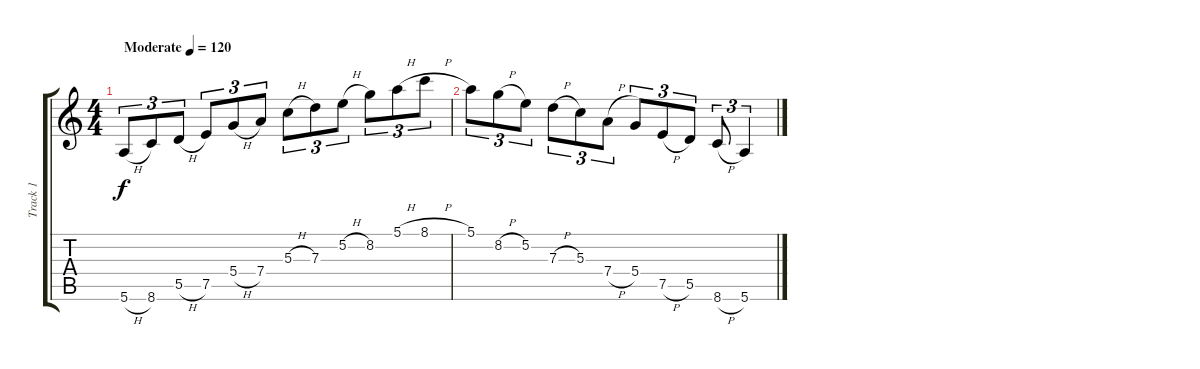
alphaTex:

\track ("Track 1" "Track 1") {instrument acousticguitarsteel}
\staff {score tabs}
\tuning (E4 B3 G3 D3 A2 E2) {hide}
\ts (4 4)
\tempo (120 "Moderate")
\clef g2
\ks c
5.6{h}.8{tu (3 2) dy f instrument acousticguitarsteel} 8.6.8{tu (3 2)} 5.5{h}.8{tu (3 2)} 7.5.8{tu (3 2)} 5.4{h}.8{tu (3 2)} 7.4.8{tu (3 2)} 5.3{h}.8{tu (3 2)} 7.3.8{tu (3 2)} 5.2{h}.8{tu (3 2)} 8.2.8{tu (3 2)} 5.1{h}.8{tu (3 2)} 8.1{h}.8{tu (3 2)} |
5.1.8{tu (3 2)} 8.2{h}.8{tu (3 2)} 5.2.8{tu (3 2)} 7.3{h}.8{tu (3 2)} 5.3.8{tu (3 2)} 7.4{h}.8{tu (3 2)} 5.4.8{tu (3 2)} 7.5{h}.8{tu (3 2)} 5.5.8{tu (3 2)} 8.6{h}.8{tu (3 2)} 5.6.4{tu (3 2)}
